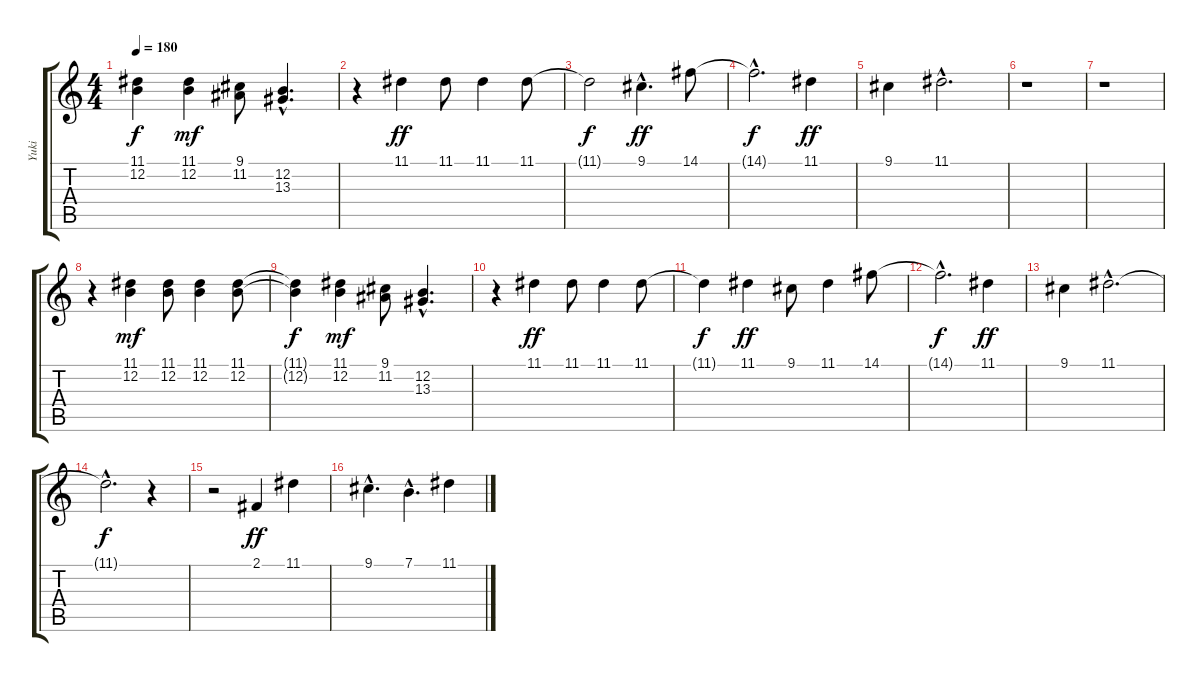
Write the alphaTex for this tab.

\track ("Yuki" "Yuki") {instrument tenorsax}
\staff {score tabs}
\tuning (E4 B3 G3 D3 A2 E2) {hide}
\ts (4 4)
\tempo 180
\clef g2
\ks c
(11.1{t} 12.2{t}).4{dy f} (11.1 12.2).4{dy mf} (9.1 11.2).8 (12.2{hac} 13.3{hac}).4{d} |
r.4 11.1.4{dy ff} 11.1.8 11.1.4 11.1.8 |
11.1{t}.2{dy f} 9.1{hac}.4{d dy ff} 14.1.8 |
14.1{hac t}.2{d dy f} 11.1.4{dy ff} |
9.1.4 11.1{hac}.2{d} |
r.1 |
r.1 |
r.4 (11.1 12.2).4{dy mf} (11.1 12.2).8 (11.1 12.2).4 (11.1 12.2).8 |
(11.1{t} 12.2{t}).4{dy f} (11.1 12.2).4{dy mf} (9.1 11.2).8 (12.2{hac} 13.3{hac}).4{d} |
r.4 11.1.4{dy ff} 11.1.8 11.1.4 11.1.8 |
11.1{t}.4{dy f} 11.1.4{dy ff} 9.1.8 11.1.4 14.1.8 |
14.1{hac t}.2{d dy f} 11.1.4{dy ff} |
9.1.4 11.1{hac}.2{d} |
11.1{hac t}.2{d dy f} r.4 |
r.2 2.1.4{dy ff} 11.1.4 |
9.1{hac}.4{d} 7.1{hac}.4{d} 11.1.4
